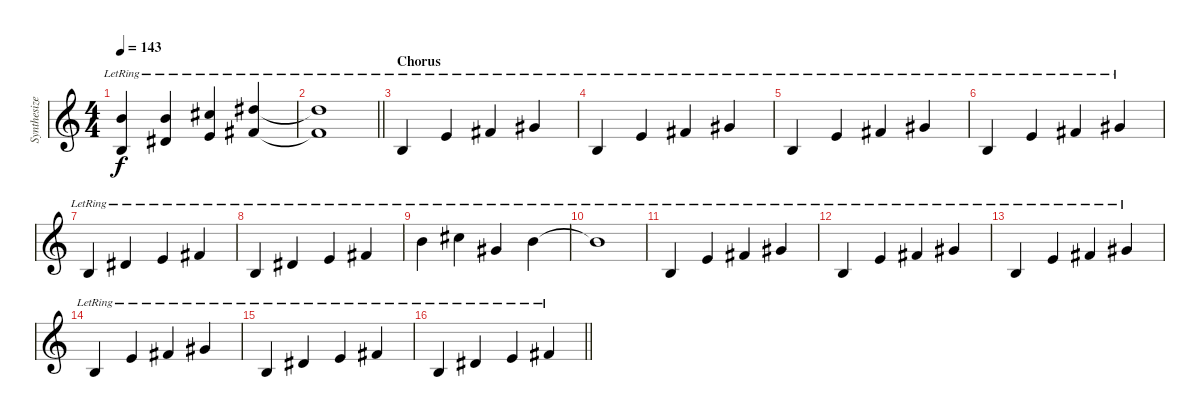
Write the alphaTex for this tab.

\track ("Synthesizer" "Synthesize") {instrument pad3polysynth}
\staff {score}
\tuning (E4 B3 G3 D3 A2 E2 B1) {hide}
\ts (4 4)
\tempo 143
\clef g2
\ks c
(7.1 0.2{lr}).4{dy f} (7.1 8.3{lr}).4 (9.1 9.3{lr}).4 (11.1 11.3{lr}).4 |
\barLineRight lightlight
(11.1{lr t} 11.3{lr t}).1 |
\section ("" "Chorus")
0.2{lr}.4 0.1{lr}.4 2.1{lr}.4 4.1{lr}.4 |
0.2{lr}.4 0.1{lr}.4 2.1{lr}.4 4.1{lr}.4 |
0.2{lr}.4 0.1{lr}.4 2.1{lr}.4 4.1{lr}.4 |
0.2{lr}.4 0.1{lr}.4 2.1{lr}.4 4.1{lr}.4 |
0.2{lr}.4 4.2{lr}.4 0.1{lr}.4 2.1{lr}.4 |
0.2{lr}.4 4.2{lr}.4 0.1{lr}.4 2.1{lr}.4 |
7.1{lr}.4 9.1{lr}.4 9.2{lr}.4 7.1{lr}.4 |
7.1{lr t}.1 |
0.2{lr}.4 0.1{lr}.4 2.1{lr}.4 4.1{lr}.4 |
0.2{lr}.4 0.1{lr}.4 2.1{lr}.4 4.1{lr}.4 |
0.2{lr}.4 0.1{lr}.4 2.1{lr}.4 4.1{lr}.4 |
0.2{lr}.4 0.1{lr}.4 2.1{lr}.4 4.1{lr}.4 |
0.2{lr}.4 4.2{lr}.4 0.1{lr}.4 2.1{lr}.4 |
\barLineRight lightlight
0.2{lr}.4 4.2{lr}.4 0.1{lr}.4 2.1{lr}.4
